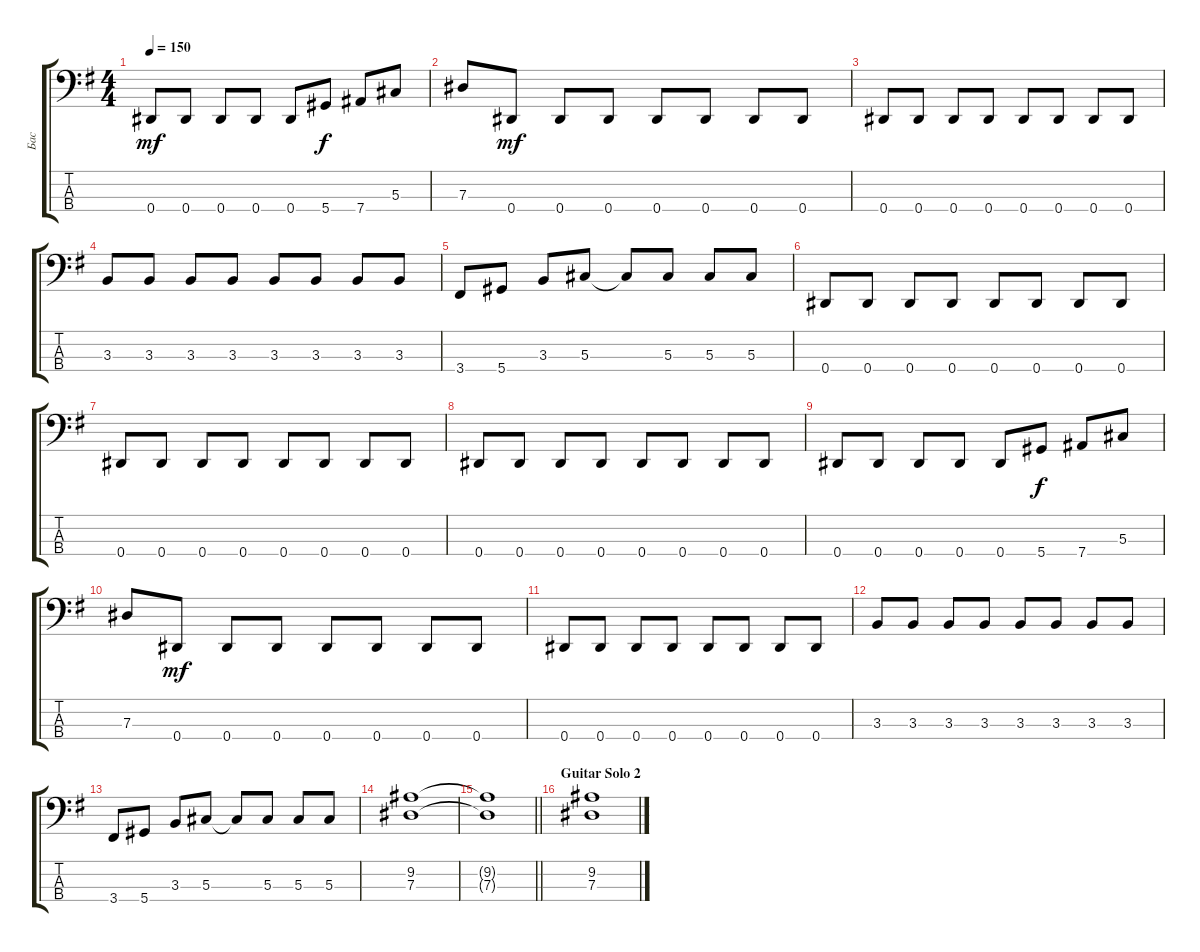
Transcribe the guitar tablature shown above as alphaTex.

\track ("Бас" "Бас") {instrument fretlessbass}
\staff {score tabs}
\tuning (Gb2 Db2 Ab1 Eb1) {hide}
\ts (4 4)
\tempo 150
\clef f4
\ks eminor
0.4.8{dy mf} 0.4.8 0.4.8 0.4.8 0.4.8 5.4.8{dy f} 7.4.8 5.3.8 |
7.3.8 0.4.8{dy mf} 0.4.8 0.4.8 0.4.8 0.4.8 0.4.8 0.4.8 |
0.4.8 0.4.8 0.4.8 0.4.8 0.4.8 0.4.8 0.4.8 0.4.8 |
3.3.8 3.3.8 3.3.8 3.3.8 3.3.8 3.3.8 3.3.8 3.3.8 |
3.4.8 5.4.8 3.3.8 5.3.8 5.3{t}.8 5.3.8 5.3.8 5.3.8 |
0.4.8 0.4.8 0.4.8 0.4.8 0.4.8 0.4.8 0.4.8 0.4.8 |
0.4.8 0.4.8 0.4.8 0.4.8 0.4.8 0.4.8 0.4.8 0.4.8 |
0.4.8 0.4.8 0.4.8 0.4.8 0.4.8 0.4.8 0.4.8 0.4.8 |
0.4.8 0.4.8 0.4.8 0.4.8 0.4.8 5.4.8{dy f} 7.4.8 5.3.8 |
7.3.8 0.4.8{dy mf} 0.4.8 0.4.8 0.4.8 0.4.8 0.4.8 0.4.8 |
0.4.8 0.4.8 0.4.8 0.4.8 0.4.8 0.4.8 0.4.8 0.4.8 |
3.3.8 3.3.8 3.3.8 3.3.8 3.3.8 3.3.8 3.3.8 3.3.8 |
3.4.8 5.4.8 3.3.8 5.3.8 5.3{t}.8 5.3.8 5.3.8 5.3.8 |
(9.2 7.3).1 |
\barLineRight lightlight
(9.2{t} 7.3{t}).1 |
\section ("" "Guitar Solo 2")
(9.2 7.3).1
